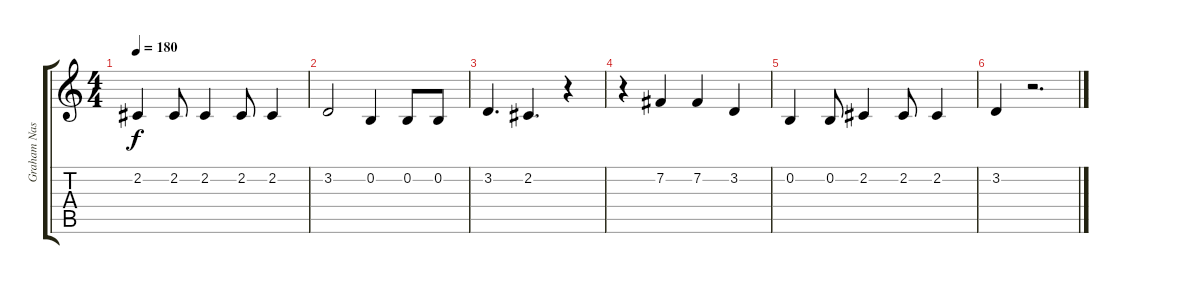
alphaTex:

\track ("Graham Nash" "Graham Nas") {instrument lead2sawtooth}
\staff {score tabs}
\tuning (E4 B3 G3 D3 A2 E2) {hide}
\ts (4 4)
\tempo 180
\clef g2
\ks c
2.2.4{dy f} 2.2.8 2.2.4 2.2.8 2.2.4 |
3.2.2 0.2.4 0.2.8 0.2.8 |
3.2.4{d} 2.2.4{d} r.4 |
r.4 7.2.4 7.2.4 3.2.4 |
0.2.4 0.2.8 2.2.4 2.2.8 2.2.4 |
3.2.4 r.2{d}
